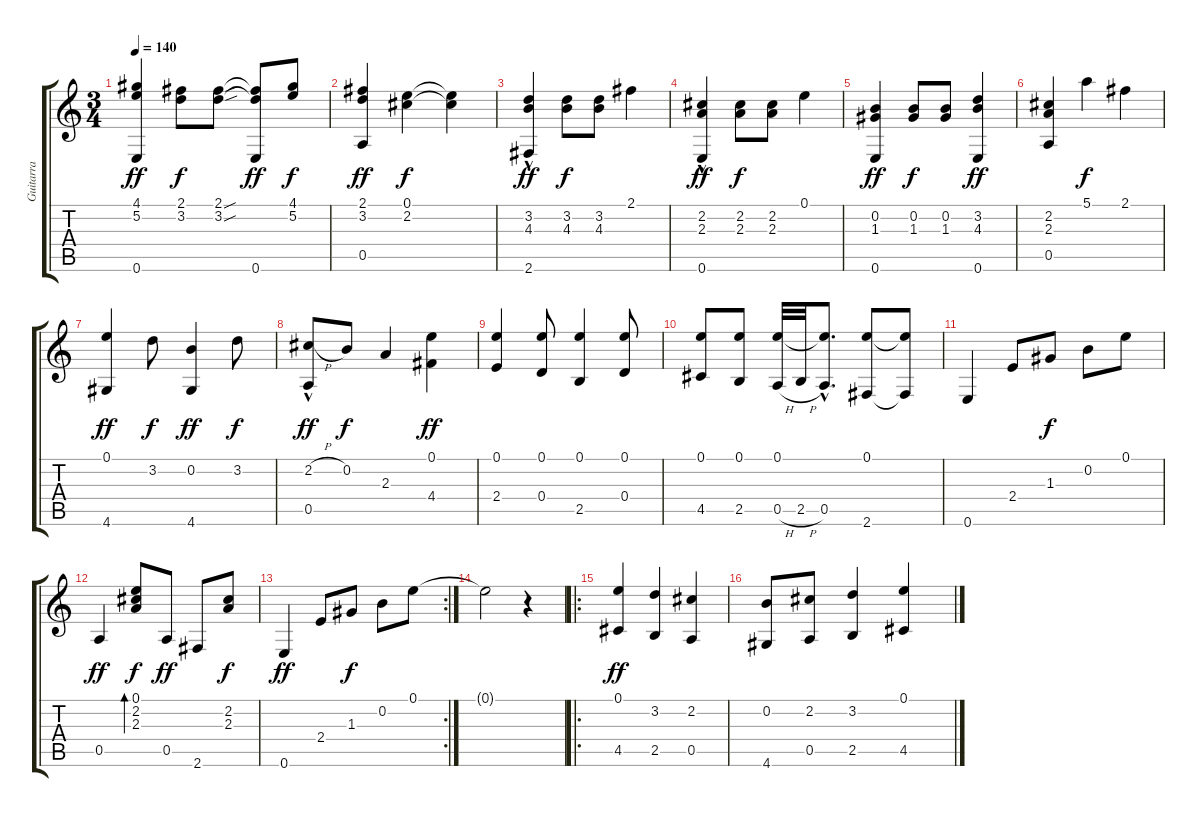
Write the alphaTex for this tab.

\track ("Guitarra" "Guitarra") {instrument acousticguitarnylon}
\staff {score tabs}
\tuning (E4 B3 G3 D3 A2 E2) {hide}
\ts (3 4)
\tempo 140
\clef g2
\ks c
(4.1 5.2 0.6).4{dy ff} (2.1 3.2).8{dy f} (2.1{sou} 3.2{sou}).8 (2.1{t} 3.2{t} 0.6).8{dy ff} (4.1 5.2).8{dy f} |
(2.1 3.2 0.5).4{dy ff} (0.1 2.2).4{dy f} (0.1{t} 2.2{t}).4 |
(3.2 4.3 2.6{hac}).4{dy ff} (3.2 4.3).8{dy f} (3.2 4.3).8 2.1.4 |
(2.2 2.3 0.6{hac}).4{dy ff} (2.2 2.3).8{dy f} (2.2 2.3).8 0.1.4 |
(0.2 1.3 0.6).4{dy ff} (0.2 1.3).8{dy f} (0.2 1.3).8 (3.2 4.3 0.6).4{dy ff} |
(2.2 2.3 0.5).4 5.1.4{dy f} 2.1.4 |
(0.1 4.6).4{dy ff} 3.2.8{dy f} (0.2 4.6).4{dy ff} 3.2.8{dy f} |
(2.2{h} 0.5{hac}).8{dy ff} 0.2.8{dy f} 2.3.4 (0.1 4.4).4{dy ff} |
(0.1 2.4).4 (0.1 0.4).8 (0.1 2.5).4 (0.1 0.4).8 |
(0.1 4.5).8 (0.1 2.5).8 (0.1 0.5{h}).32 2.5{h}.32 (0.1{hac t} 0.5{hac}).8{d} (0.1 2.6).8 (0.1{t} 2.6{t}).8 |
0.6.4 2.4.8 1.3.8{dy f} 0.2.8 0.1.8 |
0.5.4{dy ff} (0.1 2.2 2.3).8{bd 480 dy f} 0.5.8{dy ff} 2.6.8 (2.2 2.3).8{dy f} |
\rc 2
0.6.4{dy ff} 2.4.8 1.3.8{dy f} 0.2.8 0.1.8 |
0.1{t}.2 r.4 |
\ro
(0.1 4.5).4{dy ff} (3.2 2.5).4 (2.2 0.5).4 |
(0.2 4.6).8 (2.2 0.5).8 (3.2 2.5).4 (0.1 4.5).4
